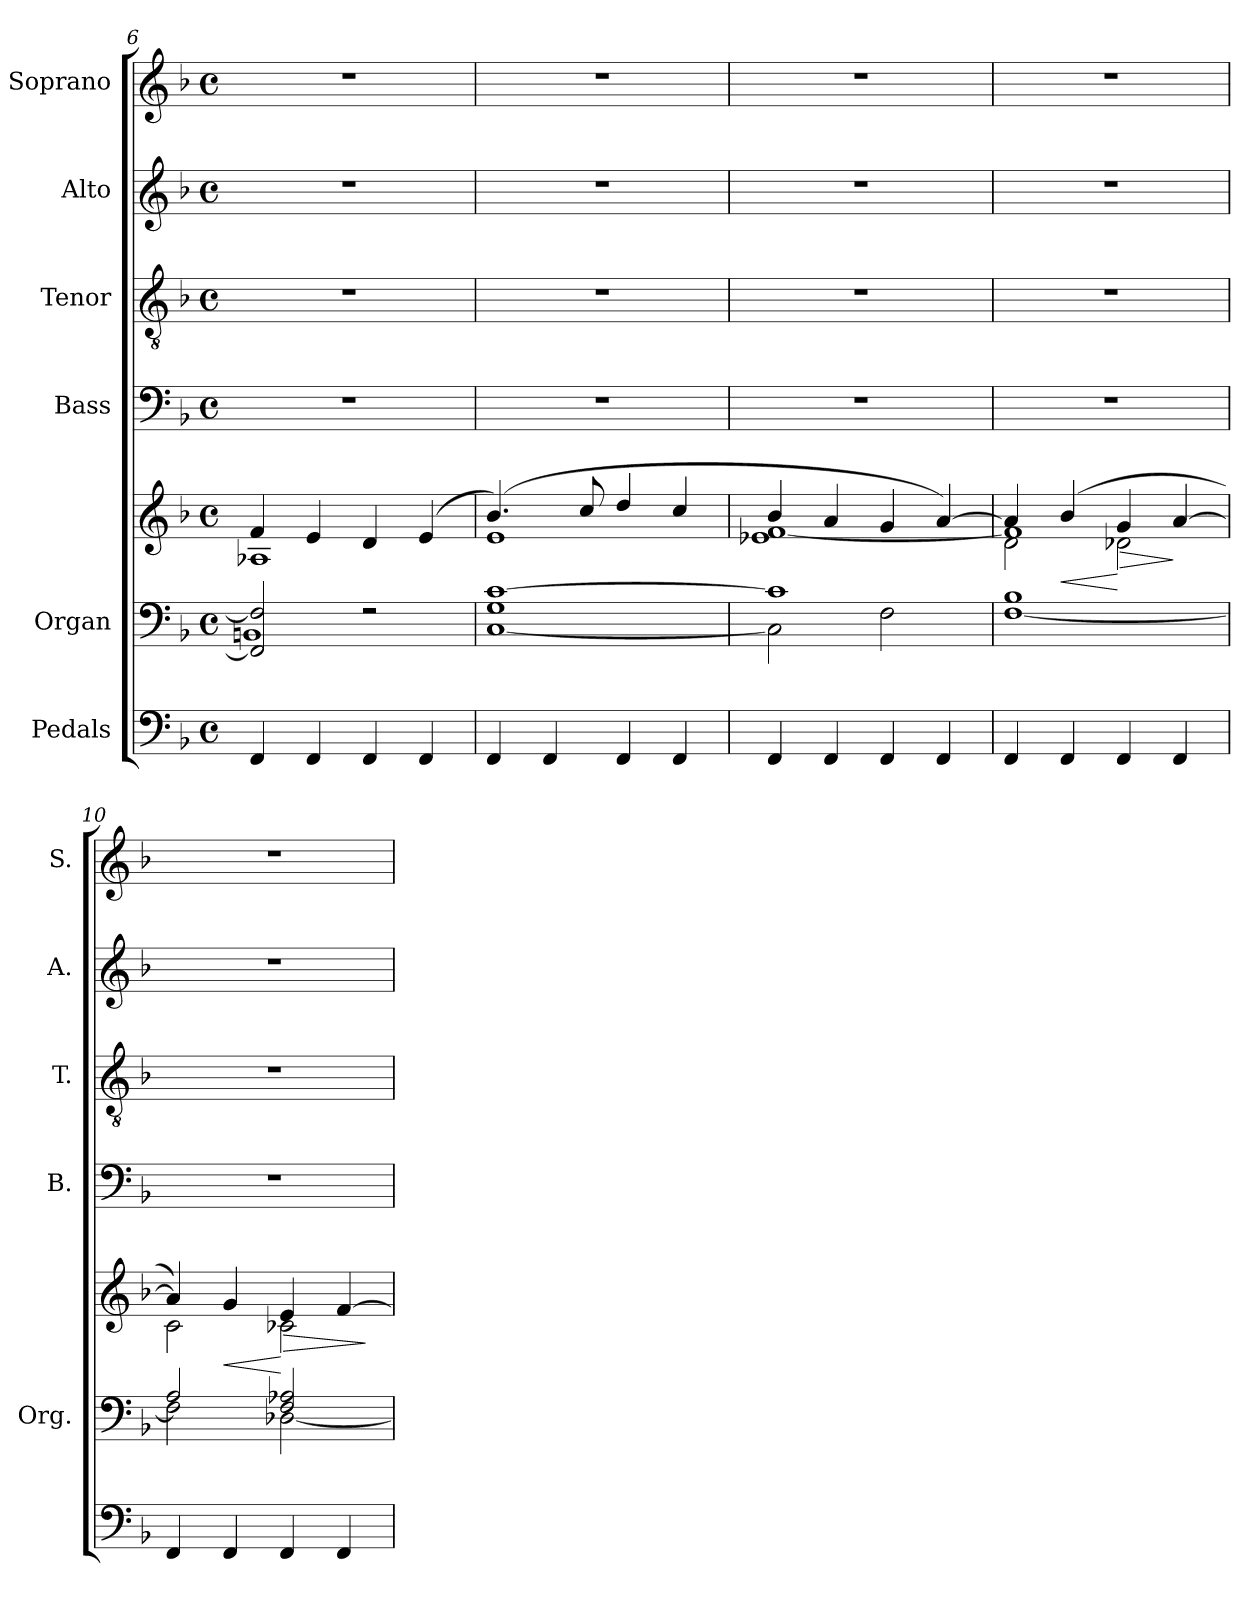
**kern	**kern	**kern	**dynam	**kern	**kern	**kern	**kern
*part6	*part5	*part5	*part5	*part4	*part3	*part2	*part1
*staff7	*staff6	*staff5	*staff5/6	*staff4	*staff3	*staff2	*staff1
*I"Pedals	*I"Organ	*	*	*I"Bass	*I"Tenor	*I"Alto	*I"Soprano
*	*I'Org.	*	*	*I'B.	*I'T.	*I'A.	*I'S.
*clefF4	*clefF4	*clefG2	*	*clefF4	*clefGv2	*clefG2	*clefG2
*	*	*	*	*	*ITrd7c12	*	*
*k[b-]	*k[b-]	*k[b-]	*	*k[b-]	*k[b-]	*k[b-]	*k[b-]
*F:	*F:	*F:	*	*F:	*F:	*F:	*F:
*M4/4	*M4/4	*M4/4	*	*M4/4	*M4/4	*M4/4	*M4/4
*met(c)	*met(c)	*met(c)	*	*met(c)	*met(c)	*met(c)	*met(c)
=6	=6	=6	=6	=6	=6	=6	=6
*	*^	*^	*	*	*	*	*
4FFi/	2FFi/] 2Fi]	1BBni	4fi/	1A-Xi	.	1r	1r	1r	1r
4FFi/	.	.	4ei/	.	.	.	.	.	.
4FFi/	2r	.	4di/	.	.	.	.	.	.
4FFi/	.	.	(4ei/	.	.	.	.	.	.
*	*v	*v	*	*	*	*	*	*	*
!!LO:LB:g=z
=7	=7	=7	=7	=7	=7	=7	=7	=7
4FFi/	[1Ci 1Gi [1ci	(4.b-i/)	1ei	.	1r	1r	1r	1r
4FFi/	.	.	.	.	.	.	.	.
.	.	8cci/	.	.	.	.	.	.
4FFi/	.	4ddi/	.	.	.	.	.	.
4FFi/	.	4cci/	.	.	.	.	.	.
=8	=8	=8	=8	=8	=8	=8	=8	=8
*	*^	*	*	*	*	*	*	*
4FFi/	1ci]	2Ci\]	4b-i/	1e-Xi [1fi	.	1r	1r	1r	1r
4FFi/	.	.	4ai/	.	.	.	.	.	.
4FFi/	.	2Fi\	4gi/	.	.	.	.	.	.
4FFi/	.	.	[4ai/)	.	.	.	.	.	.
=9	=9	=9	=9	=9	=9	=9	=9	=9	=9
*	*	*	*	*^	*	*	*	*	*
4FFi/	1B-i	[1Fi	4ai/]	1fi]	2di\	.	1r	1r	1r	1r
!	!	!	!	!	!	!LO:HP:b	!	!	!	!
4FFi/	.	.	(4b-i/	.	.	<	.	.	.	.
!	!	!	!	!	!	!LO:HP:n=1:b	!	!	!	!
4FFi/	.	.	4gi/	.	2d-Xi\	[ >	.	.	.	.
4FFi/	.	.	[4ai/	.	.	]	.	.	.	.
*	*	*	*	*v	*v	*	*	*	*	*
=10	=10	=10	=10	=10	=10	=10	=10	=10	=10
4FFi/	2Ai/	2Fi\]	4ai/])	2ci\	.	1r	1r	1r	1r
!	!	!	!	!	!LO:HP:b	!	!	!	!
4FFi/	.	.	4gi/	.	<	.	.	.	.
!	!	!	!	!	!LO:HP:n=1:b	!	!	!	!
4FFi/	2Fi/ 2A-Xi	[2D-Xi\	4ei/	2c-Xi\	[ >	.	.	.	.
4FFi/	.	.	[4fi/	.	.	.	.	.	.
*	*v	*v	*	*	*	*	*	*	*
*	*	*v	*v	*	*	*	*	*
.	.	.	]	.	.	.	.
=	=	=	=	=	=	=	=
*-	*-	*-	*-	*-	*-	*-	*-
